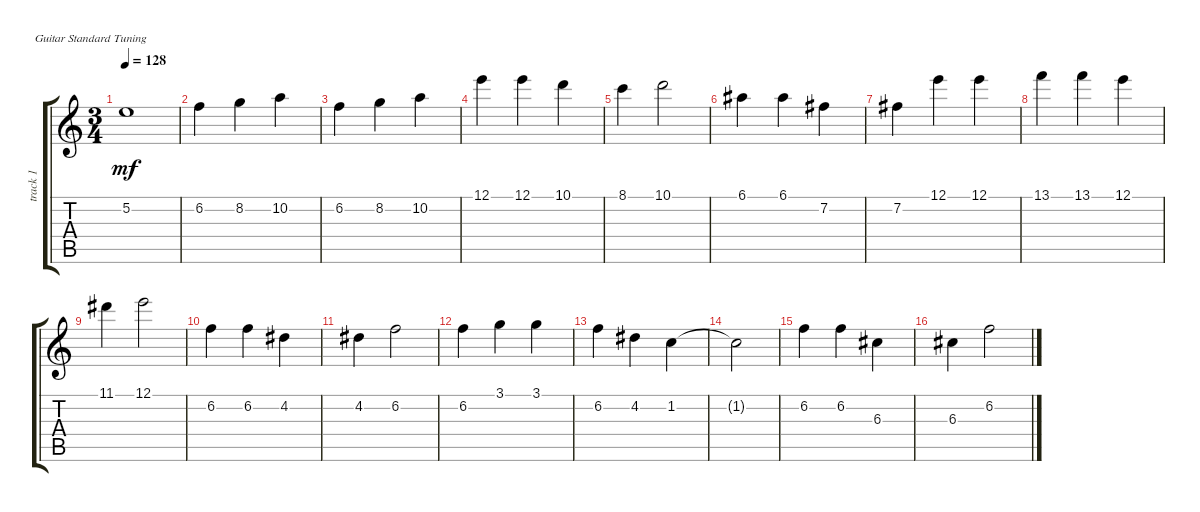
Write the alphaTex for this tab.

\defaultSystemsLayout 4
\track ("SteelGuitar" "track 1") {instrument acousticguitarsteel}
\staff {score tabs}
\tuning (E4 B3 G3 D3 A2 E2)
\ts (3 4)
\tempo 128
\clef g2
\ks c
5.2{t}.1{dy mf} |
6.2.4 8.2.4 10.2.4 |
6.2.4 8.2.4 10.2.4 |
12.1.4 12.1.4 10.1.4 |
8.1.4 10.1.2 |
6.1.4 6.1.4 7.2.4 |
7.2.4 12.1.4 12.1.4 |
13.1.4 13.1.4 12.1.4 |
11.1.4 12.1.2 |
6.2.4 6.2.4 4.2.4 |
4.2.4 6.2.2 |
6.2.4 3.1.4 3.1.4 |
6.2.4 4.2.4 1.2.4 |
1.2{t}.2 |
6.2.4 6.2.4 6.3.4 |
6.3.4 6.2.2
